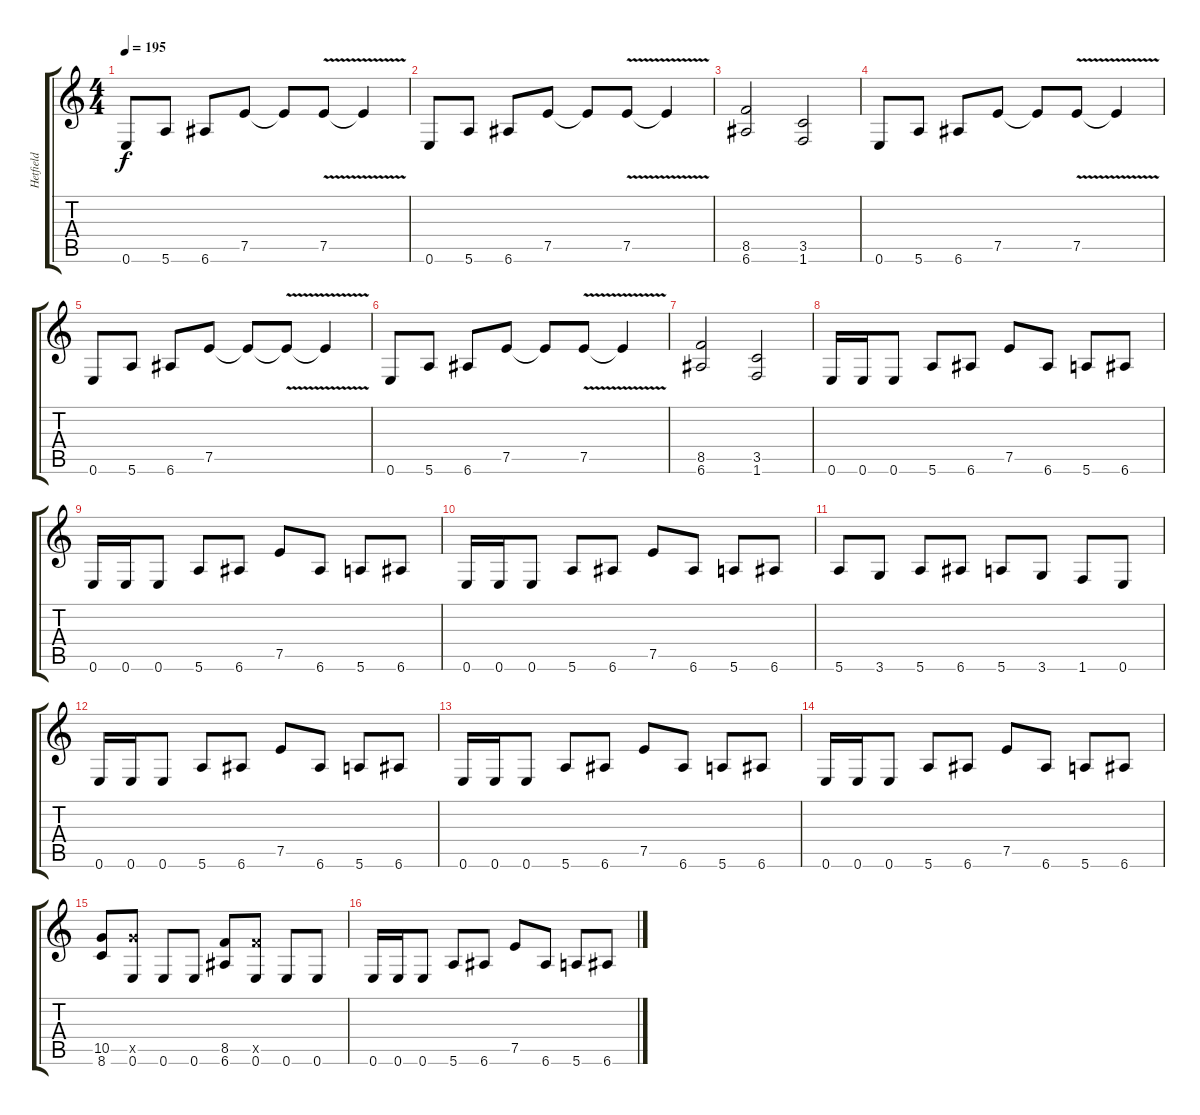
\track ("Hetfield" "Hetfield") {instrument electricguitarclean}
\staff {score tabs}
\tuning (E4 B3 G3 D3 A2 E2) {hide}
\ts (4 4)
\tempo 195
\clef g2
\ks c
0.6.8{dy f} 5.6.8 6.6.8 7.5.8 7.5{t}.8 7.5{v}.8 7.5{t}.4 |
0.6.8 5.6.8 6.6.8 7.5.8 7.5{t}.8 7.5{v}.8 7.5{t}.4 |
(8.5 6.6).2 (3.5 1.6).2 |
0.6.8 5.6.8 6.6.8 7.5.8 7.5{t}.8 7.5{v}.8 7.5{t}.4 |
0.6.8 5.6.8 6.6.8 7.5.8 7.5{t}.8 7.5{v t}.8 7.5{t}.4 |
0.6.8 5.6.8 6.6.8 7.5.8 7.5{t}.8 7.5{v}.8 7.5{t}.4 |
(8.5 6.6).2 (3.5 1.6).2 |
0.6.16 0.6.16 0.6.8 5.6.8 6.6.8 7.5.8 6.6.8 5.6.8 6.6.8 |
0.6.16 0.6.16 0.6.8 5.6.8 6.6.8 7.5.8 6.6.8 5.6.8 6.6.8 |
0.6.16 0.6.16 0.6.8 5.6.8 6.6.8 7.5.8 6.6.8 5.6.8 6.6.8 |
5.6.8 3.6.8 5.6.8 6.6.8 5.6.8 3.6.8 1.6.8 0.6.8 |
0.6.16 0.6.16 0.6.8 5.6.8 6.6.8 7.5.8 6.6.8 5.6.8 6.6.8 |
0.6.16 0.6.16 0.6.8 5.6.8 6.6.8 7.5.8 6.6.8 5.6.8 6.6.8 |
0.6.16 0.6.16 0.6.8 5.6.8 6.6.8 7.5.8 6.6.8 5.6.8 6.6.8 |
(10.5 8.6).8 (10.5{x} 0.6).8 0.6.8 0.6.8 (8.5 6.6).8 (8.5{x} 0.6).8 0.6.8 0.6.8 |
0.6.16 0.6.16 0.6.8 5.6.8 6.6.8 7.5.8 6.6.8 5.6.8 6.6.8
